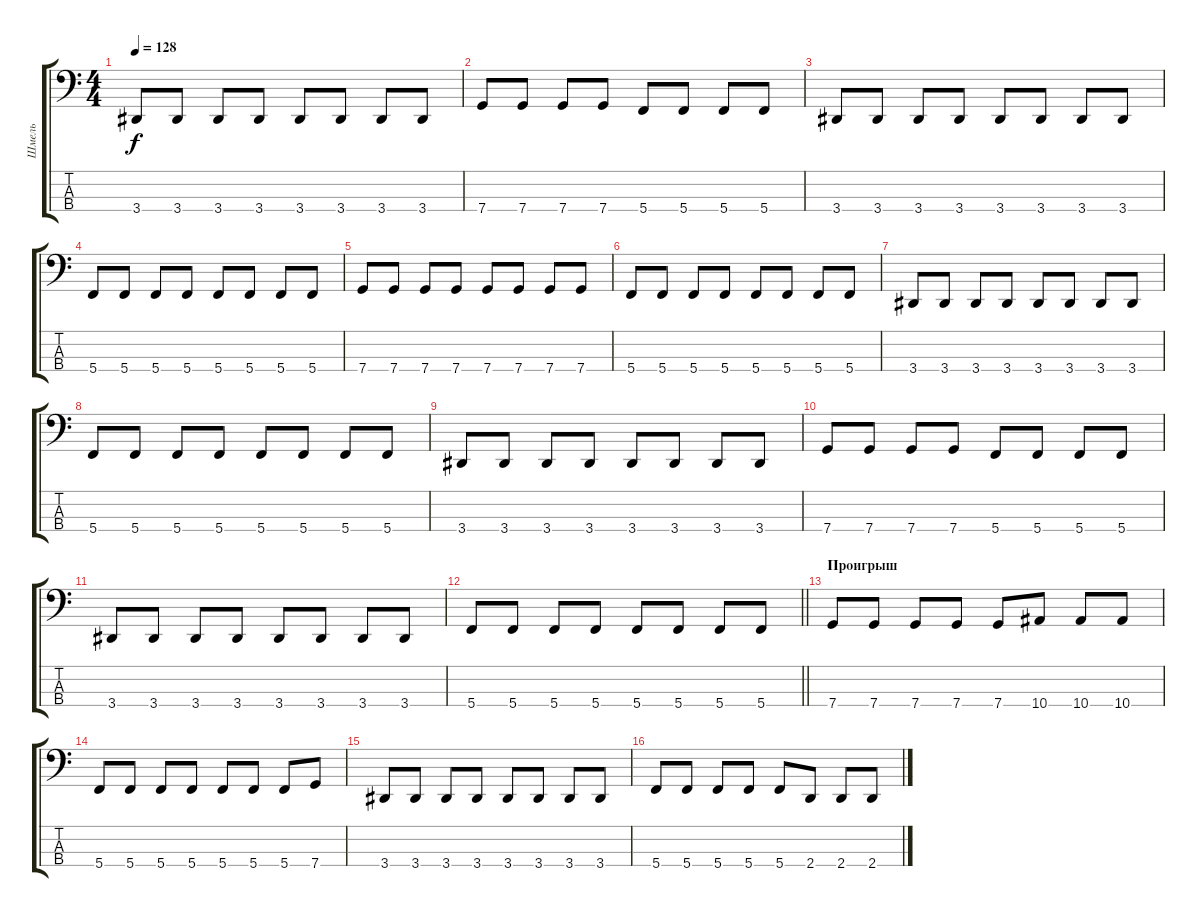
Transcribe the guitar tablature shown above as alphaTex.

\track ("Шмель" "Шмель") {instrument electricbassfinger}
\staff {score tabs}
\tuning (F2 C2 G1 C1) {hide}
\ts (4 4)
\tempo 128
\clef f4
\ks c
3.4.8{dy f} 3.4.8 3.4.8 3.4.8 3.4.8 3.4.8 3.4.8 3.4.8 |
7.4.8 7.4.8 7.4.8 7.4.8 5.4.8 5.4.8 5.4.8 5.4.8 |
3.4.8 3.4.8 3.4.8 3.4.8 3.4.8 3.4.8 3.4.8 3.4.8 |
5.4.8 5.4.8 5.4.8 5.4.8 5.4.8 5.4.8 5.4.8 5.4.8 |
7.4.8 7.4.8 7.4.8 7.4.8 7.4.8 7.4.8 7.4.8 7.4.8 |
5.4.8 5.4.8 5.4.8 5.4.8 5.4.8 5.4.8 5.4.8 5.4.8 |
3.4.8 3.4.8 3.4.8 3.4.8 3.4.8 3.4.8 3.4.8 3.4.8 |
5.4.8 5.4.8 5.4.8 5.4.8 5.4.8 5.4.8 5.4.8 5.4.8 |
3.4.8 3.4.8 3.4.8 3.4.8 3.4.8 3.4.8 3.4.8 3.4.8 |
7.4.8 7.4.8 7.4.8 7.4.8 5.4.8 5.4.8 5.4.8 5.4.8 |
3.4.8 3.4.8 3.4.8 3.4.8 3.4.8 3.4.8 3.4.8 3.4.8 |
\barLineRight lightlight
5.4.8 5.4.8 5.4.8 5.4.8 5.4.8 5.4.8 5.4.8 5.4.8 |
\section ("" "Проигрыш")
7.4.8 7.4.8 7.4.8 7.4.8 7.4.8 10.4.8 10.4.8 10.4.8 |
5.4.8 5.4.8 5.4.8 5.4.8 5.4.8 5.4.8 5.4.8 7.4.8 |
3.4.8 3.4.8 3.4.8 3.4.8 3.4.8 3.4.8 3.4.8 3.4.8 |
5.4.8 5.4.8 5.4.8 5.4.8 5.4.8 2.4.8 2.4.8 2.4.8
